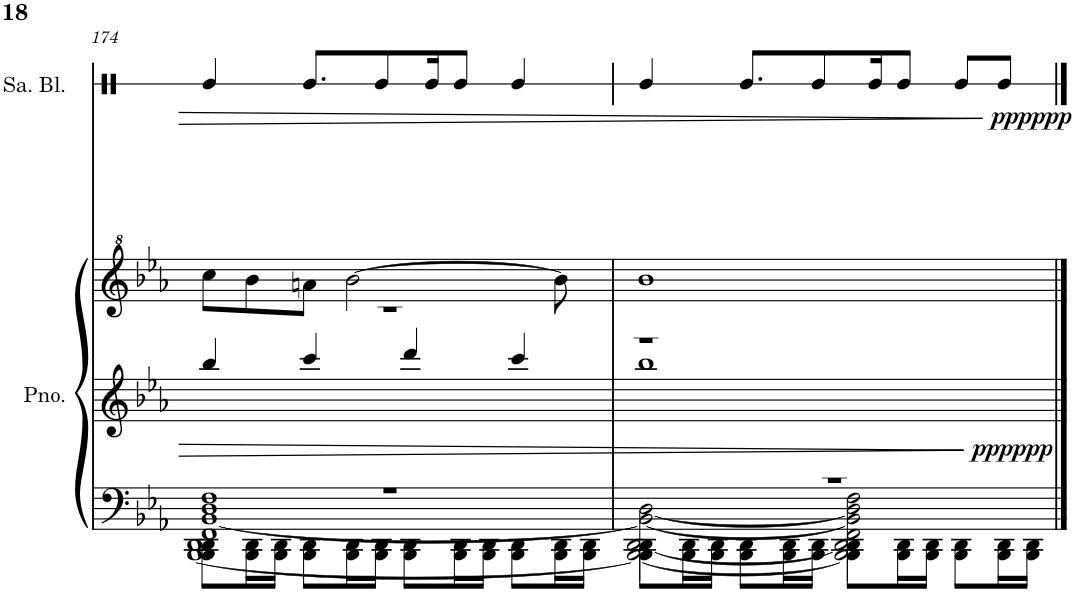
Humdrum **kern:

**kern	**kern	**kern	**dynam	**kern	**dynam
*part2	*part2	*part2	*part2	*part1	*part1
*staff4	*staff3	*staff2	*staff2/3/4	*staff1	*staff1
*I"钢琴	*	*	*	*I"沙锤块	*
!!LO:PB:g=z
*clefF4	*clefG2	*clefG^2	*	*clefX	*
*k[b-e-a-]	*k[b-e-a-]	*k[b-e-a-]	*	*k[]	*
*M4/4	*M4/4	*M4/4	*	*M4/4	*
=174	=174	=174	=174	=174	=174
*^	*^	*	*	*	*
*	*^	*	*	*	*	*	*
[1BBB- 1DD 1FF [1BB- 1D 1F	8BBB-\ 8DD\L	1r	1r	4bb-/	8ccc\L	.	4Re/	.
.	16BBB-\ 16DD\L	.	.	.	8bb-\	.	.	.
.	16BBB-\ 16DD\JJ	.	.	.	.	.	.	.
.	8BBB-\ 8DD\L	.	.	4ccc/	8aan\J	.	8.Re/L	.
.	16BBB-\ 16DD\L	.	.	.	[2bb-\	.	.	.
.	16BBB-\ 16DD\JJ	.	.	.	.	.	8Re/	.
.	8BBB-\ 8DD\L	.	.	4ddd/	.	.	.	.
.	.	.	.	.	.	.	16Re/K	.
.	16BBB-\ 16DD\L	.	.	.	.	.	8Re/J	.
.	16BBB-\ 16DD\JJ	.	.	.	.	.	.	.
.	8BBB-\ 8DD\L	.	.	4ccc/	.	.	4Re/	.
.	16BBB-\ 16DD\L	.	.	.	8bb-\]	.	.	.
.	16BBB-\ 16DD\JJ	.	.	.	.	.	.	.
=175	=175	=175	=175	=175	=175	=175	=175	=175
*	*	*	*	*^	*	*	*^	*
2BBB-\_ [2DD\ 2BB-\_ [2D\	8BBB-\ 8DD\L	1r	1r	1bb-	2...ryy	1bb-	.	4Re/	2...ryy	.
.	16BBB-\ 16DD\L	.	.	.	.	.	.	.	.	.
.	16BBB-\ 16DD\JJ	.	.	.	.	.	.	.	.	.
.	8BBB-\ 8DD\L	.	.	.	.	.	.	8.Re/L	.	.
.	16BBB-\ 16DD\L	.	.	.	.	.	.	.	.	.
.	16BBB-\ 16DD\JJ	.	.	.	.	.	.	8Re/	.	.
2BBB-\] 2DD\] 2FF\ 2BB-\] 2D\] 2F\	8BBB-\ 8DD\L	.	.	.	.	.	.	.	.	.
.	.	.	.	.	.	.	.	16Re/K	.	.
.	16BBB-\ 16DD\L	.	.	.	.	.	.	8Re/J	.	.
.	16BBB-\ 16DD\JJ	.	.	.	.	.	.	.	.	.
.	8BBB-\ 8DD\L	.	.	.	.	.	.	8Re/L	.	.
.	16BBB-\ 16DD\L	.	.	.	.	.	.	8Re/J	.	.
!	!	!	!	!	!	!	!LO:DY:b=2	!	!	!LO:DY:b
.	16BBB-\ 16DD\JJ	.	.	.	16ryy	.	pppppp	.	16ryy	pppppp
*v	*v	*v	*	*	*	*	*	*v	*v	*
*	*v	*v	*v	*	*	*	*
==	==	==	==	==	==
*-	*-	*-	*-	*-	*-
